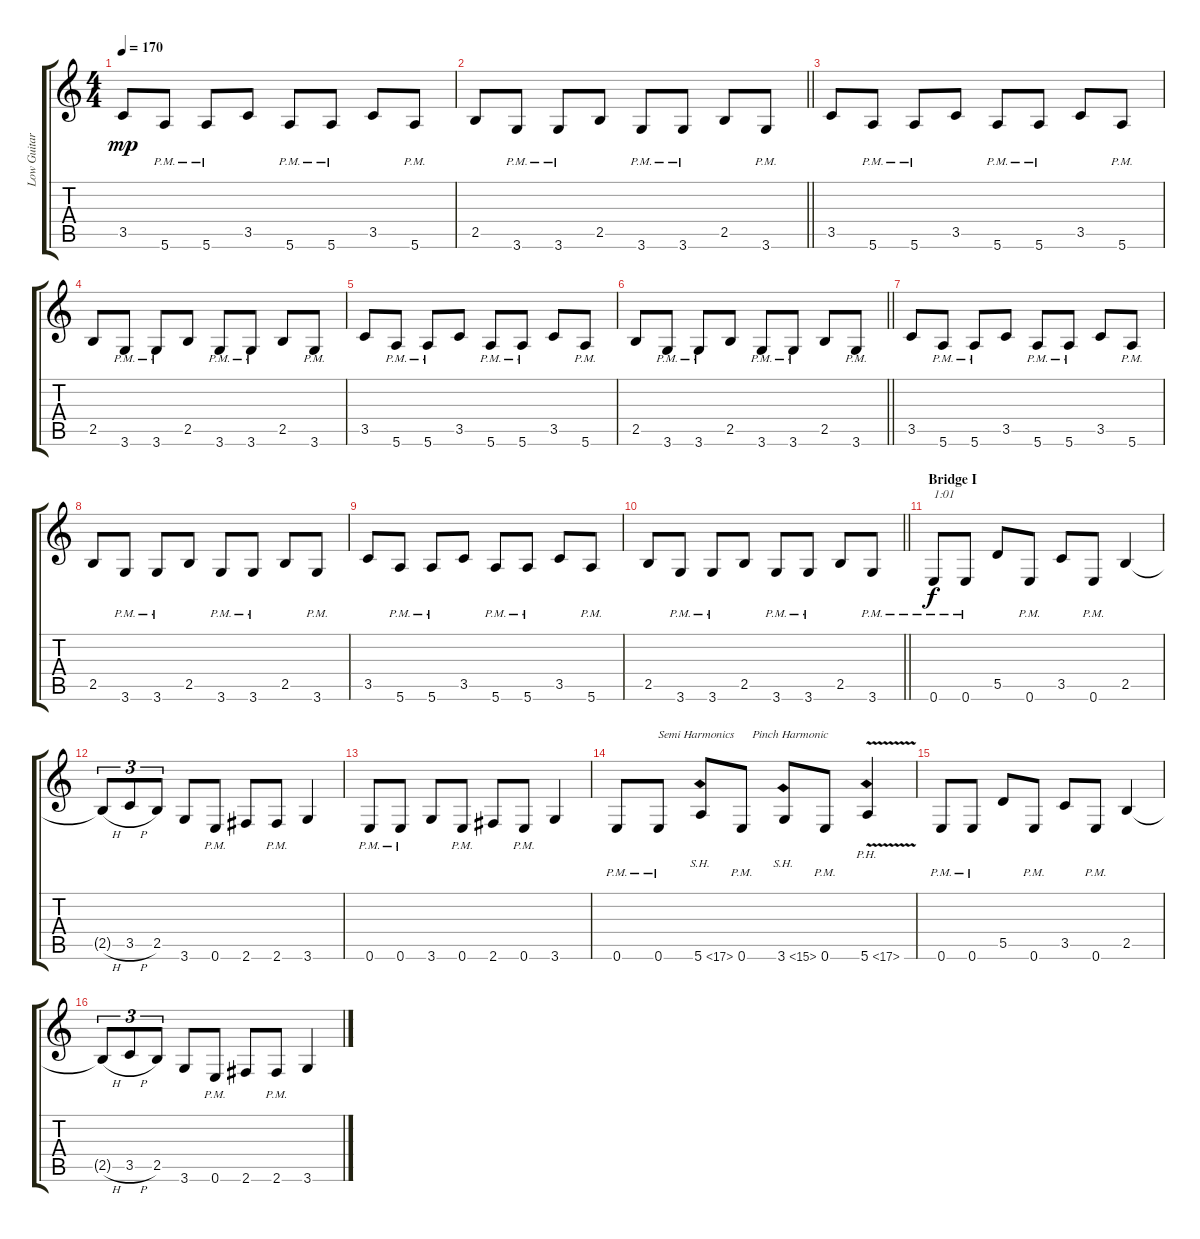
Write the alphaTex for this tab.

\track ("Low Guitar/Rhythm " "Low Guitar") {instrument distortionguitar}
\staff {score tabs}
\tuning (E4 B3 G3 D3 A2 E2) {hide}
\ts (4 4)
\tempo 170
\clef g2
\ks c
3.5.8{dy mp} 5.6{pm}.8 5.6{pm}.8 3.5.8 5.6{pm}.8 5.6{pm}.8 3.5.8 5.6{pm}.8 |
\barLineRight lightlight
2.5.8 3.6{pm}.8 3.6{pm}.8 2.5.8 3.6{pm}.8 3.6{pm}.8 2.5.8 3.6{pm}.8 |
3.5.8 5.6{pm}.8 5.6{pm}.8 3.5.8 5.6{pm}.8 5.6{pm}.8 3.5.8 5.6{pm}.8 |
2.5.8 3.6{pm}.8 3.6{pm}.8 2.5.8 3.6{pm}.8 3.6{pm}.8 2.5.8 3.6{pm}.8 |
3.5.8 5.6{pm}.8 5.6{pm}.8 3.5.8 5.6{pm}.8 5.6{pm}.8 3.5.8 5.6{pm}.8 |
\barLineRight lightlight
2.5.8 3.6{pm}.8 3.6{pm}.8 2.5.8 3.6{pm}.8 3.6{pm}.8 2.5.8 3.6{pm}.8 |
3.5.8 5.6{pm}.8 5.6{pm}.8 3.5.8 5.6{pm}.8 5.6{pm}.8 3.5.8 5.6{pm}.8 |
2.5.8 3.6{pm}.8 3.6{pm}.8 2.5.8 3.6{pm}.8 3.6{pm}.8 2.5.8 3.6{pm}.8 |
3.5.8 5.6{pm}.8 5.6{pm}.8 3.5.8 5.6{pm}.8 5.6{pm}.8 3.5.8 5.6{pm}.8 |
\barLineRight lightlight
2.5.8 3.6{pm}.8 3.6{pm}.8 2.5.8 3.6{pm}.8 3.6{pm}.8 2.5.8 3.6{pm}.8 |
\section ("" "Bridge I")
0.6{pm}.8{txt "1:01" dy f} 0.6{pm}.8 5.5.8 0.6{pm}.8 3.5.8 0.6{pm}.8 2.5.4 |
2.5{h t}.8{tu (3 2)} 3.5{h}.8{tu (3 2)} 2.5.8{tu (3 2)} 3.6.8 0.6{pm}.8 2.6.8 2.6{pm}.8 3.6.4 |
0.6{pm}.8 0.6{pm}.8 3.6.8 0.6{pm}.8 2.6.8 0.6{pm}.8 3.6.4 |
0.6{pm}.8 0.6{pm}.8{txt "Semi Harmonics      Pinch Harmonic"} 5.6{sh 12}.8 0.6{pm}.8 3.6{sh 12}.8 0.6{pm}.8 5.6{ph 12 v}.4 |
0.6{pm}.8 0.6{pm}.8 5.5.8 0.6{pm}.8 3.5.8 0.6{pm}.8 2.5.4 |
2.5{h t}.8{tu (3 2)} 3.5{h}.8{tu (3 2)} 2.5.8{tu (3 2)} 3.6.8 0.6{pm}.8 2.6.8 2.6{pm}.8 3.6.4
